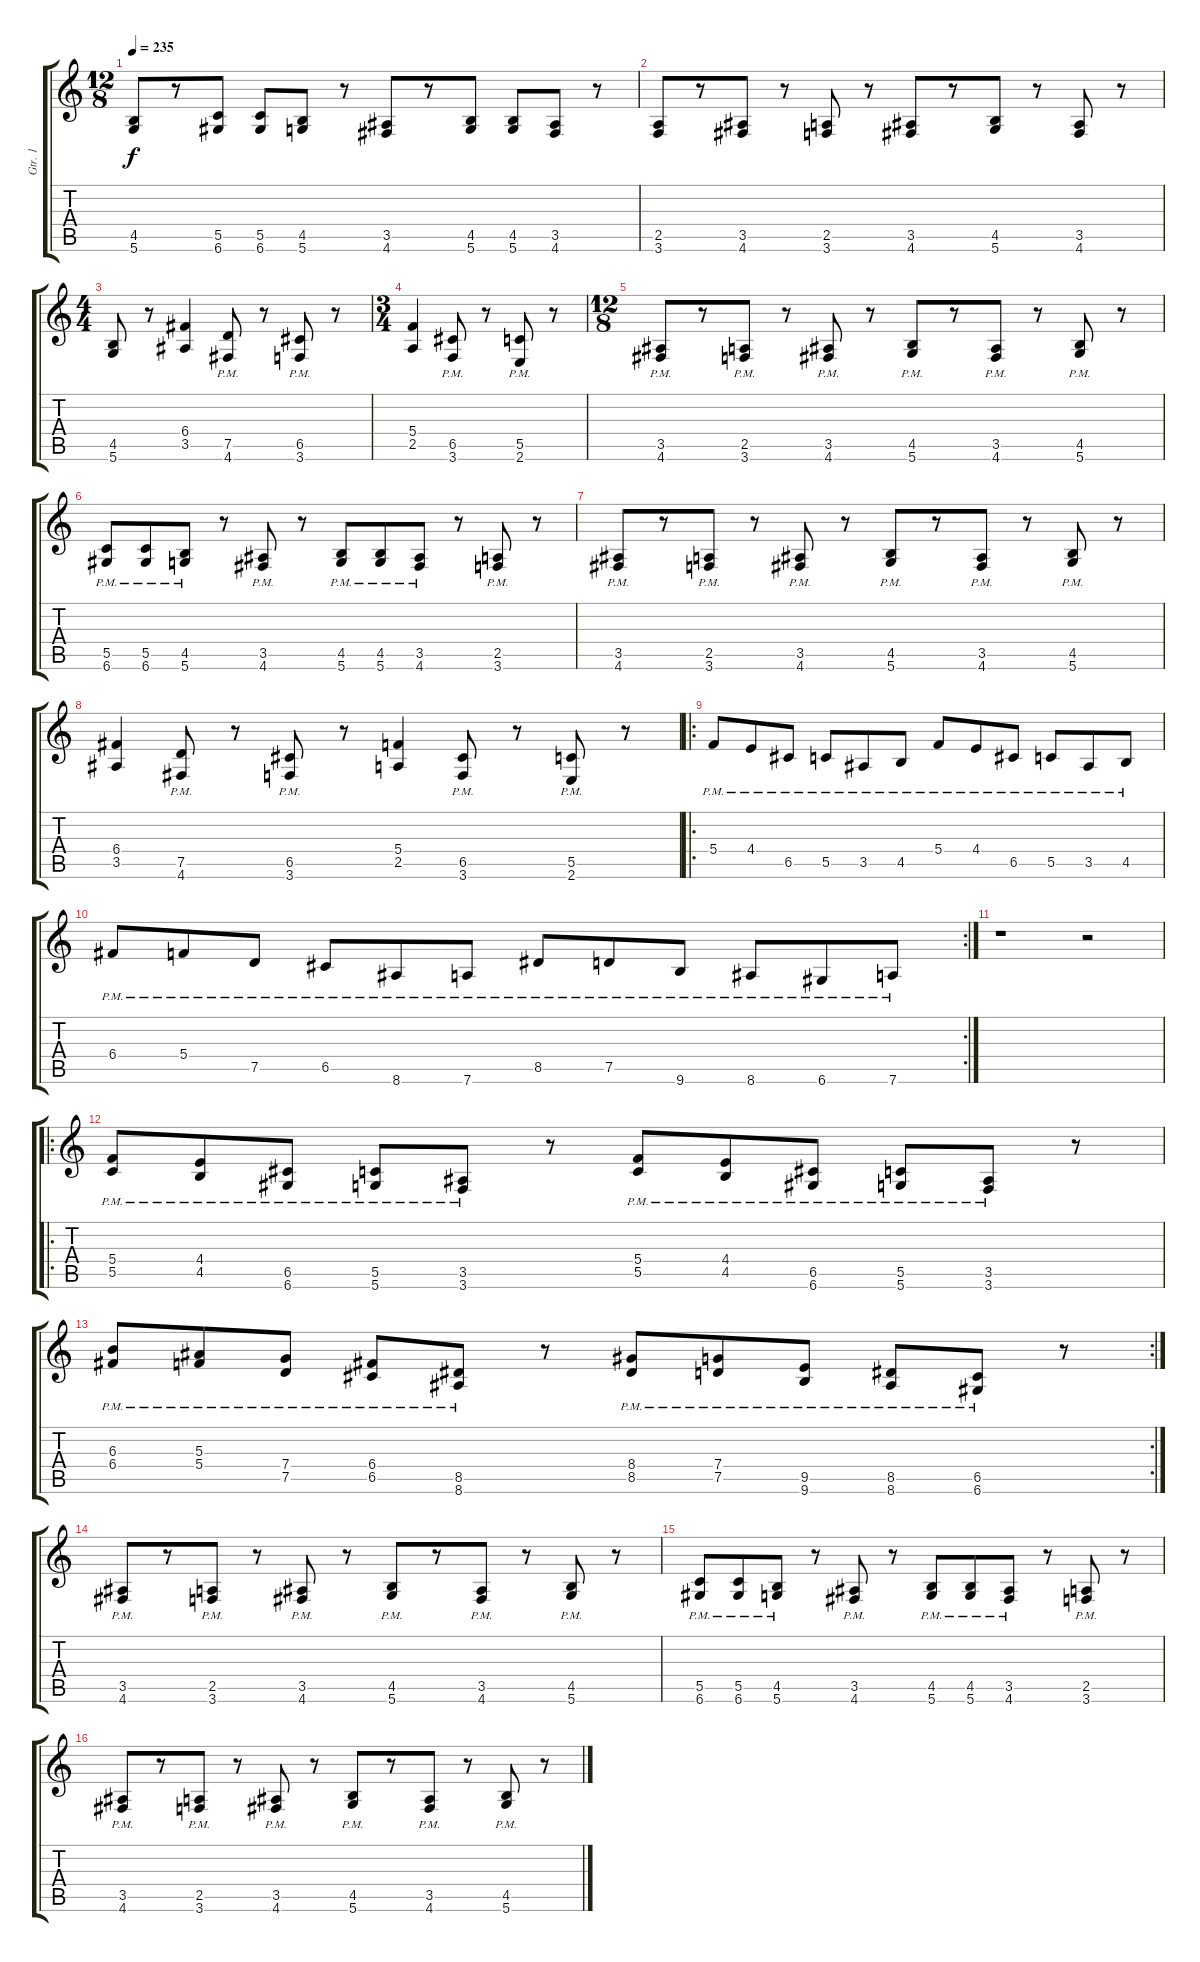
\track ("Gtr. 1" "Gtr. 1") {instrument distortionguitar}
\staff {score tabs}
\tuning (D4 A3 F3 C3 G2 D2) {hide}
\ts (12 8)
\tempo 235
\clef g2
\ks c
(4.5 5.6).8{dy f} r.8 (5.5 6.6).8 (5.5 6.6).8 (4.5 5.6).8 r.8 (3.5 4.6).8 r.8 (4.5 5.6).8 (4.5 5.6).8 (3.5 4.6).8 r.8 |
(2.5 3.6).8 r.8 (3.5 4.6).8 r.8 (2.5 3.6).8 r.8 (3.5 4.6).8 r.8 (4.5 5.6).8 r.8 (3.5 4.6).8 r.8 |
\ts (4 4)
(4.5 5.6).8 r.8 (6.4 3.5).4 (7.5{pm} 4.6{pm}).8 r.8 (6.5{pm} 3.6{pm}).8 r.8 |
\ts (3 4)
(5.4 2.5).4 (6.5{pm} 3.6{pm}).8 r.8 (5.5{pm} 2.6{pm}).8 r.8 |
\ts (12 8)
(3.5{pm} 4.6{pm}).8 r.8 (2.5{pm} 3.6{pm}).8 r.8 (3.5{pm} 4.6{pm}).8 r.8 (4.5{pm} 5.6{pm}).8 r.8 (3.5{pm} 4.6{pm}).8 r.8 (4.5{pm} 5.6{pm}).8 r.8 |
(5.5{pm} 6.6{pm}).8 (5.5{pm} 6.6{pm}).8 (4.5{pm} 5.6{pm}).8 r.8 (3.5{pm} 4.6{pm}).8 r.8 (4.5{pm} 5.6{pm}).8 (4.5{pm} 5.6{pm}).8 (3.5{pm} 4.6{pm}).8 r.8 (2.5{pm} 3.6{pm}).8 r.8 |
(3.5{pm} 4.6{pm}).8 r.8 (2.5{pm} 3.6{pm}).8 r.8 (3.5{pm} 4.6{pm}).8 r.8 (4.5{pm} 5.6{pm}).8 r.8 (3.5{pm} 4.6{pm}).8 r.8 (4.5{pm} 5.6{pm}).8 r.8 |
(6.4 3.5).4 (7.5{pm} 4.6{pm}).8 r.8 (6.5{pm} 3.6{pm}).8 r.8 (5.4 2.5).4 (6.5{pm} 3.6{pm}).8 r.8 (5.5{pm} 2.6{pm}).8 r.8 |
\ro
5.4{pm}.8 4.4{pm}.8 6.5{pm}.8 5.5{pm}.8 3.5{pm}.8 4.5{pm}.8 5.4{pm}.8 4.4{pm}.8 6.5{pm}.8 5.5{pm}.8 3.5{pm}.8 4.5{pm}.8 |
\rc 2
6.4{pm}.8 5.4{pm}.8 7.5{pm}.8 6.5{pm}.8 8.6{pm}.8 7.6{pm}.8 8.5{pm}.8 7.5{pm}.8 9.6{pm}.8 8.6{pm}.8 6.6{pm}.8 7.6{pm}.8 |
r.1 r.2 |
\ro
(5.4{pm} 5.5{pm}).8 (4.4{pm} 4.5{pm}).8 (6.5{pm} 6.6{pm}).8 (5.5{pm} 5.6{pm}).8 (3.5{pm} 3.6{pm}).8 r.8 (5.4{pm} 5.5{pm}).8 (4.4{pm} 4.5{pm}).8 (6.5{pm} 6.6{pm}).8 (5.5{pm} 5.6{pm}).8 (3.5{pm} 3.6{pm}).8 r.8 |
\rc 2
(6.3{pm} 6.4{pm}).8 (5.3{pm} 5.4{pm}).8 (7.4{pm} 7.5{pm}).8 (6.4{pm} 6.5{pm}).8 (8.5{pm} 8.6{pm}).8 r.8 (8.4{pm} 8.5{pm}).8 (7.4{pm} 7.5{pm}).8 (9.5{pm} 9.6{pm}).8 (8.5{pm} 8.6{pm}).8 (6.5{pm} 6.6{pm}).8 r.8 |
(3.5{pm} 4.6{pm}).8 r.8 (2.5{pm} 3.6{pm}).8 r.8 (3.5{pm} 4.6{pm}).8 r.8 (4.5{pm} 5.6{pm}).8 r.8 (3.5{pm} 4.6{pm}).8 r.8 (4.5{pm} 5.6{pm}).8 r.8 |
(5.5{pm} 6.6{pm}).8 (5.5{pm} 6.6{pm}).8 (4.5{pm} 5.6{pm}).8 r.8 (3.5{pm} 4.6{pm}).8 r.8 (4.5{pm} 5.6{pm}).8 (4.5{pm} 5.6{pm}).8 (3.5{pm} 4.6{pm}).8 r.8 (2.5{pm} 3.6{pm}).8 r.8 |
(3.5{pm} 4.6{pm}).8 r.8 (2.5{pm} 3.6{pm}).8 r.8 (3.5{pm} 4.6{pm}).8 r.8 (4.5{pm} 5.6{pm}).8 r.8 (3.5{pm} 4.6{pm}).8 r.8 (4.5{pm} 5.6{pm}).8 r.8
